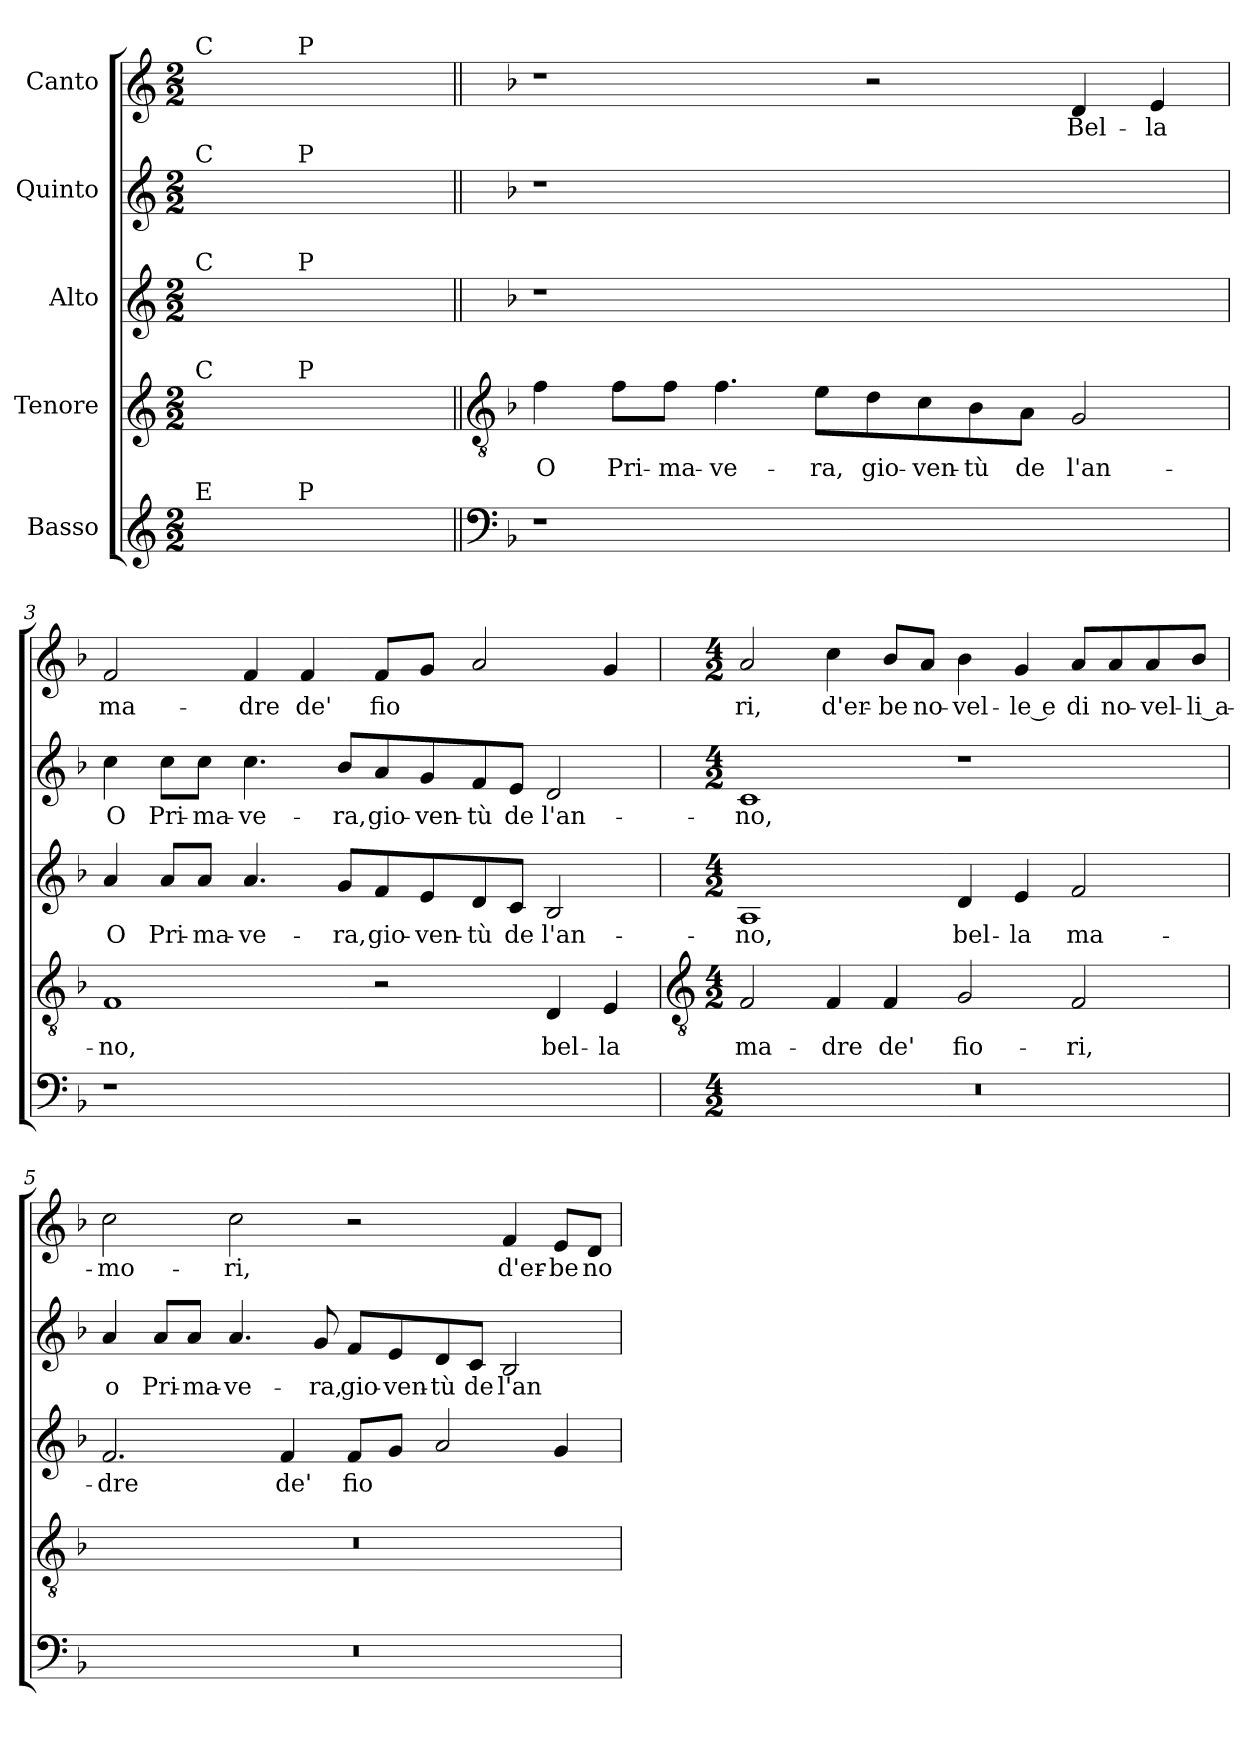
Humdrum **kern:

**kern	**kern	**text	**kern	**text	**kern	**text	**kern	**text
*part5	*part4	*part4	*part3	*part3	*part2	*part2	*part1	*part1
*staff5	*staff4	*staff4	*staff3	*staff3	*staff2	*staff2	*staff1	*staff1
*I"Basso	*I"Tenore	*	*I"Alto	*	*I"Quinto	*	*I"Canto	*
*clefG2	*clefG2	*	*clefG2	*	*clefG2	*	*clefG2	*
*k[]	*k[]	*	*k[]	*	*k[]	*	*k[]	*
*M2/2	*M2/2	*	*M2/2	*	*M2/2	*	*M2/2	*
*MM120	*MM120	*	*MM120	*	*MM120	*	*MM120	*
=1	=1	=1	=1	=1	=1	=1	=1	=1
!	!	!	!	!	!	!	!LO:TX:a:t=C	!
!	!	!	!	!	!LO:TX:a:t=C	!	!	!
!	!	!	!LO:TX:a:t=C	!	!	!	!	!
!	!LO:TX:a:t=C	!	!	!	!	!	!	!
!LO:TX:a:t=E	!	!	!	!	!	!	!	!
8ryy	8ryy	.	8ryy	.	8ryy	.	8ryy	.
8ryy	8ryy	.	8ryy	.	8ryy	.	8ryy	.
!	!	!	!	!	!	!	!LO:TX:a:t=P	!
!	!	!	!	!	!LO:TX:a:t=P	!	!	!
!	!	!	!LO:TX:a:t=P	!	!	!	!	!
!	!LO:TX:a:t=P	!	!	!	!	!	!	!
!LO:TX:a:t=P	!	!	!	!	!	!	!	!
4ryy	4ryy	.	4ryy	.	4ryy	.	4ryy	.
4ryy	4ryy	.	4ryy	.	4ryy	.	4ryy	.
!!LO:LB:g=z
=2||	=2||	=2||	=2||	=2||	=2||	=2||	=2||	=2||
*clefF4	*clefGv2	*	*	*	*	*	*	*
*k[b-]	*k[b-]	*	*k[b-]	*	*k[b-]	*	*k[b-]	*
*F:	*F:	*	*F:	*	*F:	*	*F:	*
!	!	!LO:LY:b	!	!	!	!	!	!
1r	4f\	O	1r	.	1r	.	1r	.
!	!	!LO:LY:b	!	!	!	!	!	!
.	8f\L	Pri-	.	.	.	.	.	.
!	!	!LO:LY:b	!	!	!	!	!	!
.	8f\J	-ma-	.	.	.	.	.	.
!	!	!LO:LY:b	!	!	!	!	!	!
.	4.f\	-ve-	.	.	.	.	.	.
!	!	!LO:LY:b	!	!	!	!	!	!
.	8e\L	-ra,	.	.	.	.	.	.
!	!	!LO:LY:b	!	!	!	!	!	!
1ryy	8d\	gio-	1ryy	.	1ryy	.	2r	.
!	!	!LO:LY:b	!	!	!	!	!	!
.	8c\	-ven-	.	.	.	.	.	.
!	!	!LO:LY:b	!	!	!	!	!	!
.	8B-\	-tù	.	.	.	.	.	.
!	!	!LO:LY:b	!	!	!	!	!	!
.	8A\J	de	.	.	.	.	.	.
!	!	!LO:LY:b	!	!	!	!	!	!LO:LY:b
.	2G/	l'an-	.	.	.	.	4d/	Bel-
!	!	!	!	!	!	!	!	!LO:LY:b
.	.	.	.	.	.	.	4e/	-la
=3	=3	=3	=3	=3	=3	=3	=3	=3
!	!	!LO:LY:b	!	!LO:LY:b	!	!LO:LY:b	!	!LO:LY:b
1r	1F	-no,	4a/	O	4cc\	O	2f/	ma-
!	!	!	!	!LO:LY:b	!	!LO:LY:b	!	!
.	.	.	8a/L	Pri-	8cc\L	Pri-	.	.
!	!	!	!	!LO:LY:b	!	!LO:LY:b	!	!
.	.	.	8a/J	-ma-	8cc\J	-ma-	.	.
!	!	!	!	!LO:LY:b	!	!LO:LY:b	!	!LO:LY:b
.	.	.	4.a/	-ve-	4.cc\	-ve-	4f/	-dre
!	!	!	!	!	!	!	!	!LO:LY:b
.	.	.	.	.	.	.	4f/	de'
!	!	!	!	!LO:LY:b	!	!LO:LY:b	!	!
.	.	.	8g/L	-ra,	8b-/L	-ra,	.	.
!	!	!	!	!LO:LY:b	!	!LO:LY:b	!	!LO:LY:b
1ryy	2r	.	8f/	gio-	8a/	gio-	8f/L	fio
!	!	!	!	!LO:LY:b	!	!LO:LY:b	!	!
.	.	.	8e/	-ven-	8g/	-ven-	8g/J	.
!	!	!	!	!LO:LY:b	!	!LO:LY:b	!	!
.	.	.	8d/	-tù	8f/	-tù	2a/	.
!	!	!	!	!LO:LY:b	!	!LO:LY:b	!	!
.	.	.	8c/J	de	8e/J	de	.	.
!	!	!LO:LY:b	!	!LO:LY:b	!	!LO:LY:b	!	!
.	4D/	bel-	2B-/	l'an-	2d/	l'an-	.	.
!	!	!LO:LY:b	!	!	!	!	!	!
.	4E/	-la	.	.	.	.	4g/	.
!!LO:PB:g=z
=4	=4	=4	=4	=4	=4	=4	=4	=4
*	*clefGv2	*	*	*	*	*	*	*
*M4/2	*M4/2	*	*M4/2	*	*M4/2	*	*M4/2	*
!	!	!LO:LY:b	!	!LO:LY:b	!	!LO:LY:b	!	!LO:LY:b
0r	2F/	ma-	1A	-no,	1c	-no,	2a/	ri,
!	!	!LO:LY:b	!	!	!	!	!	!LO:LY:b
.	4F/	-dre	.	.	.	.	4cc\	d'er-
!	!	!LO:LY:b	!	!	!	!	!	!LO:LY:b
.	4F/	de'	.	.	.	.	8b-/L	-be
!	!	!	!	!	!	!	!	!LO:LY:b
.	.	.	.	.	.	.	8a/J	no-
!	!	!LO:LY:b	!	!LO:LY:b	!	!	!	!LO:LY:b
.	2G/	fio-	4d/	bel-	1r	.	4b-\	-vel-
!	!	!	!	!LO:LY:b	!	!	!	!LO:LY:b
.	.	.	4e/	-la	.	.	4g/	-le e
!	!	!LO:LY:b	!	!LO:LY:b	!	!	!	!LO:LY:b
.	2F/	-ri,	2f/	ma-	.	.	8a/L	di
!	!	!	!	!	!	!	!	!LO:LY:b
.	.	.	.	.	.	.	8a/	no-
!	!	!	!	!	!	!	!	!LO:LY:b
.	.	.	.	.	.	.	8a/	-vel-
!	!	!	!	!	!	!	!	!LO:LY:b
.	.	.	.	.	.	.	8b-/J	-li a-
=5	=5	=5	=5	=5	=5	=5	=5	=5
!	!	!	!	!LO:LY:b	!	!LO:LY:b	!	!LO:LY:b
0r	0r	.	2.f/	-dre	4a/	o	2cc\	-mo-
!	!	!	!	!	!	!LO:LY:b	!	!
.	.	.	.	.	8a/L	Pri-	.	.
!	!	!	!	!	!	!LO:LY:b	!	!
.	.	.	.	.	8a/J	-ma-	.	.
!	!	!	!	!	!	!LO:LY:b	!	!LO:LY:b
.	.	.	.	.	4.a/	-ve-	2cc\	-ri,
!	!	!	!	!LO:LY:b	!	!	!	!
.	.	.	4f/	de'	.	.	.	.
!	!	!	!	!	!	!LO:LY:b	!	!
.	.	.	.	.	8g/	-ra,	.	.
!	!	!	!	!LO:LY:b	!	!LO:LY:b	!	!
.	.	.	8f/L	fio	8f/L	gio-	2r	.
!	!	!	!	!	!	!LO:LY:b	!	!
.	.	.	8g/J	.	8e/	-ven-	.	.
!	!	!	!	!	!	!LO:LY:b	!	!
.	.	.	2a/	.	8d/	-tù	.	.
!	!	!	!	!	!	!LO:LY:b	!	!
.	.	.	.	.	8c/J	de	.	.
!	!	!	!	!	!	!LO:LY:b	!	!LO:LY:b
.	.	.	.	.	2B-/	l'an-	4f/	d'er-
!	!	!	!	!	!	!	!	!LO:LY:b
.	.	.	4g/	.	.	.	8e/L	-be
!	!	!	!	!	!	!	!	!LO:LY:b
.	.	.	.	.	.	.	8d/J	no-
=	=	=	=	=	=	=	=	=
*-	*-	*-	*-	*-	*-	*-	*-	*-
